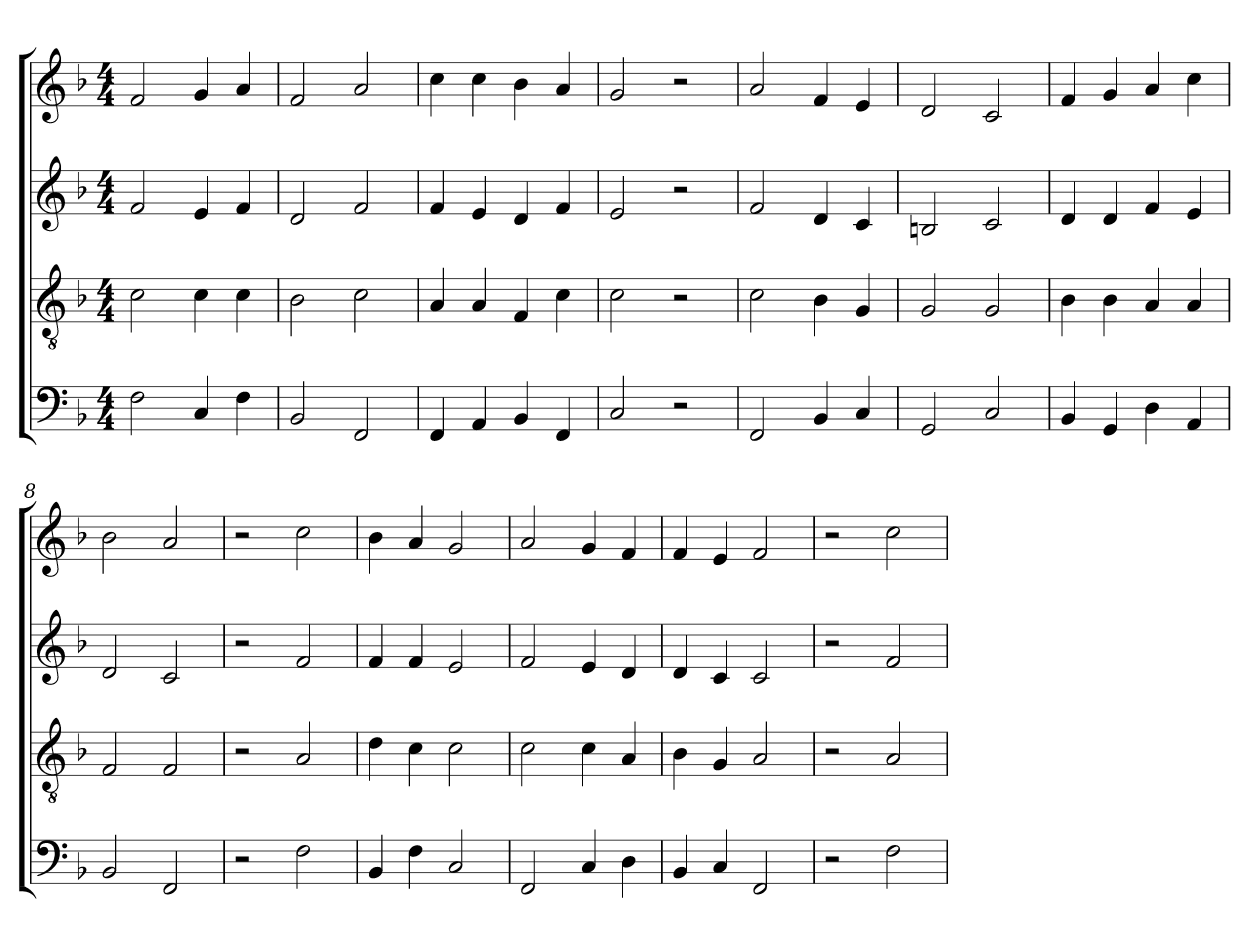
**kern	**kern	**kern	**kern
*part4	*part3	*part2	*part1
*staff4	*staff3	*staff2	*staff1
*clefF4	*clefGv2	*clefG2	*clefG2
*k[b-]	*k[b-]	*k[b-]	*k[b-]
*M4/4	*M4/4	*M4/4	*M4/4
=1	=1	=1	=1
2F	2c	2f	2f
4C	4c	4e	4g
4F	4c	4f	4a
=2	=2	=2	=2
2BB-	2B-	2d	2f
2FF	2c	2f	2a
=3	=3	=3	=3
4FF	4A	4f	4cc
4AA	4A	4e	4cc
4BB-	4F	4d	4b-
4FF	4c	4f	4a
=4	=4	=4	=4
2C	2c	2e	2g
2r	2r	2r	2r
=5	=5	=5	=5
2FF	2c	2f	2a
4BB-	4B-	4d	4f
4C	4G	4c	4e
=6	=6	=6	=6
2GG	2G	2Bn	2d
2C	2G	2c	2c
=7	=7	=7	=7
4BB-	4B-	4d	4f
4GG	4B-	4d	4g
4D	4A	4f	4a
4AA	4A	4e	4cc
=8	=8	=8	=8
2BB-	2F	2d	2b-
2FF	2F	2c	2a
=9	=9	=9	=9
2r	2r	2r	2r
2F	2A	2f	2cc
=10	=10	=10	=10
4BB-	4d	4f	4b-
4F	4c	4f	4a
2C	2c	2e	2g
=11	=11	=11	=11
2FF	2c	2f	2a
4C	4c	4e	4g
4D	4A	4d	4f
=12	=12	=12	=12
4BB-	4B-	4d	4f
4C	4G	4c	4e
2FF	2A	2c	2f
=13	=13	=13	=13
2r	2r	2r	2r
2F	2A	2f	2cc
=	=	=	=
*-	*-	*-	*-
